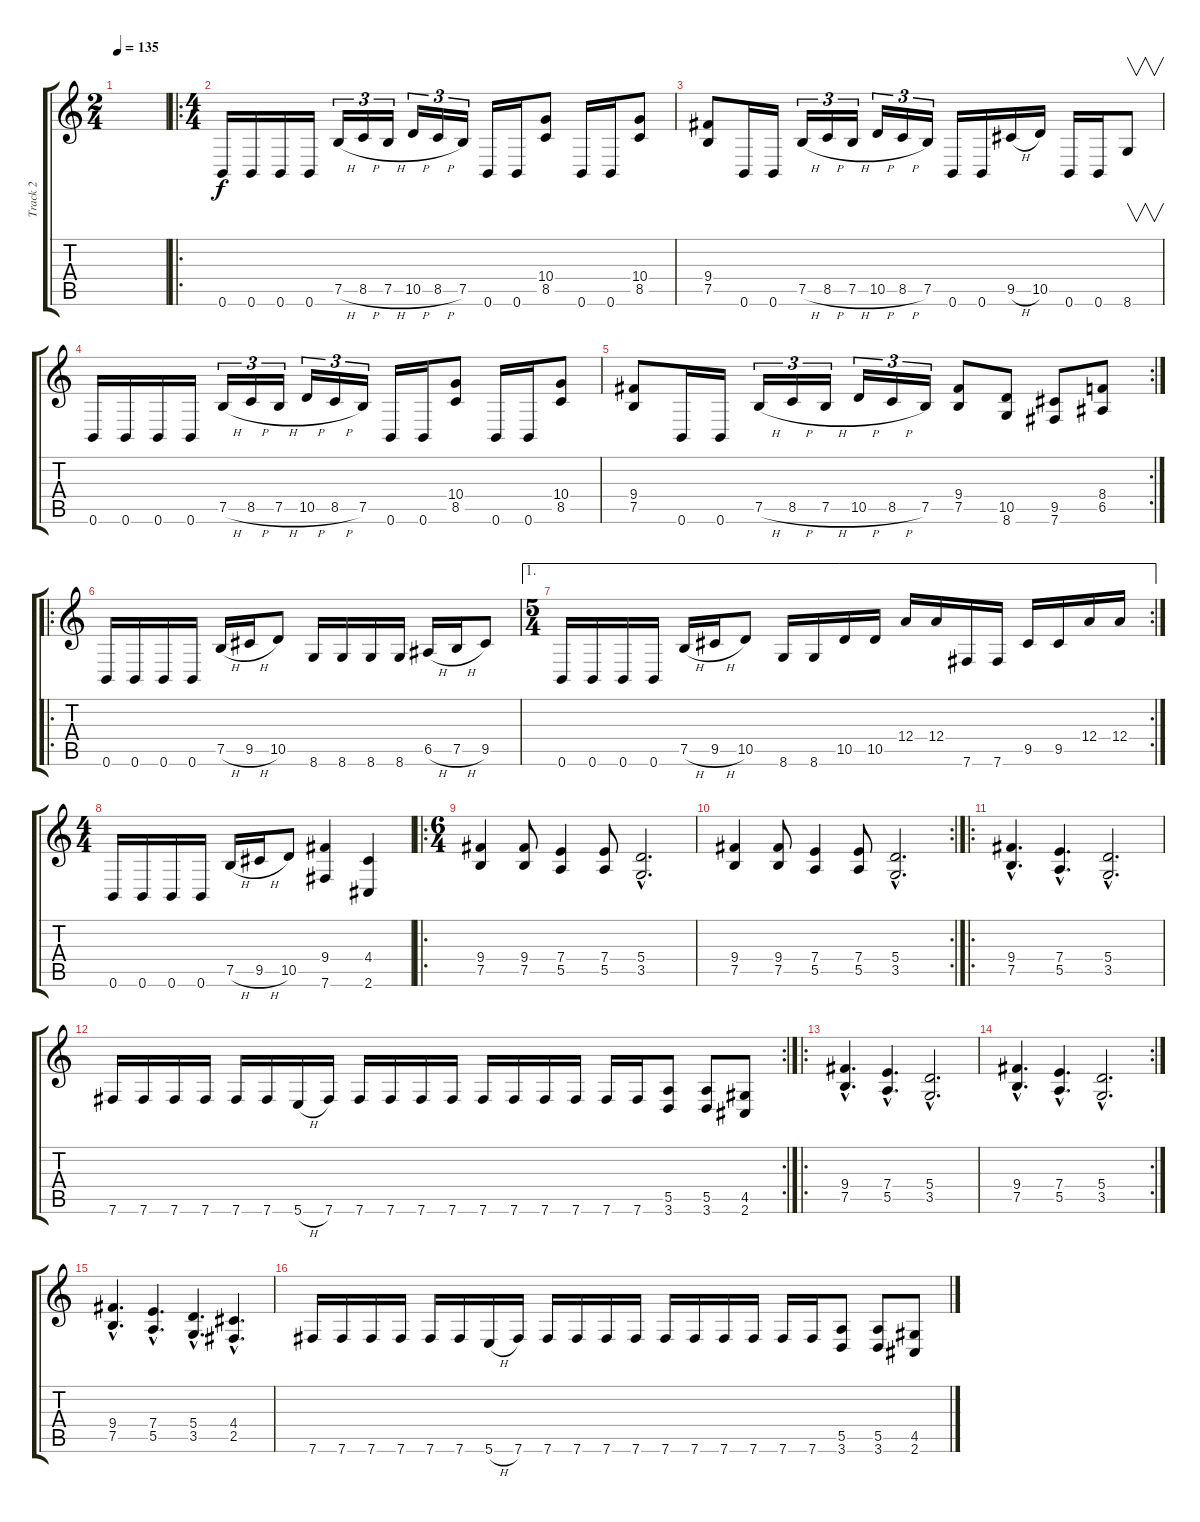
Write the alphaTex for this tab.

\track ("Track 2" "Track 2") {instrument distortionguitar}
\staff {score tabs}
\tuning (B3 Gb3 D3 A2 E2 B1) {hide}
\ts (2 4)
\tempo 135
\clef g2
\ks c
|
\ro
\ts (4 4)
0.6.16 0.6.16 0.6.16 0.6.16 7.5{h}.16{tu (3 2)} 8.5{h}.16{tu (3 2)} 7.5{h}.16{tu (3 2)} 10.5{h}.16{tu (3 2)} 8.5{h}.16{tu (3 2)} 7.5.16{tu (3 2)} 0.6.16 0.6.16 (10.4 8.5).8 0.6.16 0.6.16 (10.4 8.5).8 |
(9.4 7.5).8 0.6.16 0.6.16 7.5{h}.16{tu (3 2)} 8.5{h}.16{tu (3 2)} 7.5{h}.16{tu (3 2)} 10.5{h}.16{tu (3 2)} 8.5{h}.16{tu (3 2)} 7.5.16{tu (3 2)} 0.6.16 0.6.16 9.5{h}.16 10.5.16 0.6.16 0.6.16 8.6.8{v} |
0.6.16 0.6.16 0.6.16 0.6.16 7.5{h}.16{tu (3 2)} 8.5{h}.16{tu (3 2)} 7.5{h}.16{tu (3 2)} 10.5{h}.16{tu (3 2)} 8.5{h}.16{tu (3 2)} 7.5.16{tu (3 2)} 0.6.16 0.6.16 (10.4 8.5).8 0.6.16 0.6.16 (10.4 8.5).8 |
\rc 2
(9.4 7.5).8 0.6.16 0.6.16 7.5{h}.16{tu (3 2)} 8.5{h}.16{tu (3 2)} 7.5{h}.16{tu (3 2)} 10.5{h}.16{tu (3 2)} 8.5{h}.16{tu (3 2)} 7.5.16{tu (3 2)} (9.4 7.5).8 (10.5 8.6).8 (9.5 7.6).8 (8.4 6.5).8 |
\ro
0.6.16 0.6.16 0.6.16 0.6.16 7.5{h}.16 9.5{h}.16 10.5.8 8.6.16 8.6.16 8.6.16 8.6.16 6.5{h}.16 7.5{h}.16 9.5.8 |
\ae 1
\rc 2
\ts (5 4)
0.6.16 0.6.16 0.6.16 0.6.16 7.5{h}.16 9.5{h}.16 10.5.8 8.6.16 8.6.16 10.5.16 10.5.16 12.4.16 12.4.16 7.6.16 7.6.16 9.5.16 9.5.16 12.4.16 12.4.16 |
\ts (4 4)
0.6.16 0.6.16 0.6.16 0.6.16 7.5{h}.16 9.5{h}.16 10.5.8 (9.4 7.6).4 (4.4 2.6).4 |
\ro
\ts (6 4)
(9.4 7.5).4 (9.4 7.5).8 (7.4 5.5).4 (7.4 5.5).8 (5.4{hac} 3.5{hac}).2{d} |
\rc 2
(9.4 7.5).4 (9.4 7.5).8 (7.4 5.5).4 (7.4 5.5).8 (5.4{hac} 3.5{hac}).2{d} |
\ro
(9.4{hac} 7.5{hac}).4{d} (7.4{hac} 5.5{hac}).4{d} (5.4{hac} 3.5{hac}).2{d} |
\rc 2
7.6.16 7.6.16 7.6.16 7.6.16 7.6.16 7.6.16 5.6{h}.16 7.6.16 7.6.16 7.6.16 7.6.16 7.6.16 7.6.16 7.6.16 7.6.16 7.6.16 7.6.16 7.6.16 (5.5 3.6).8 (5.5 3.6).8 (4.5 2.6).8 |
\ro
(9.4{hac} 7.5{hac}).4{d} (7.4{hac} 5.5{hac}).4{d} (5.4{hac} 3.5{hac}).2{d} |
\rc 2
(9.4{hac} 7.5{hac}).4{d} (7.4{hac} 5.5{hac}).4{d} (5.4{hac} 3.5{hac}).2{d} |
(9.4{hac} 7.5{hac}).4{d} (7.4{hac} 5.5{hac}).4{d} (5.4{hac} 3.5{hac}).4{d} (4.4{hac} 2.5{hac}).4{d} |
7.6.16 7.6.16 7.6.16 7.6.16 7.6.16 7.6.16 5.6{h}.16 7.6.16 7.6.16 7.6.16 7.6.16 7.6.16 7.6.16 7.6.16 7.6.16 7.6.16 7.6.16 7.6.16 (5.5 3.6).8 (5.5 3.6).8 (4.5 2.6).8
